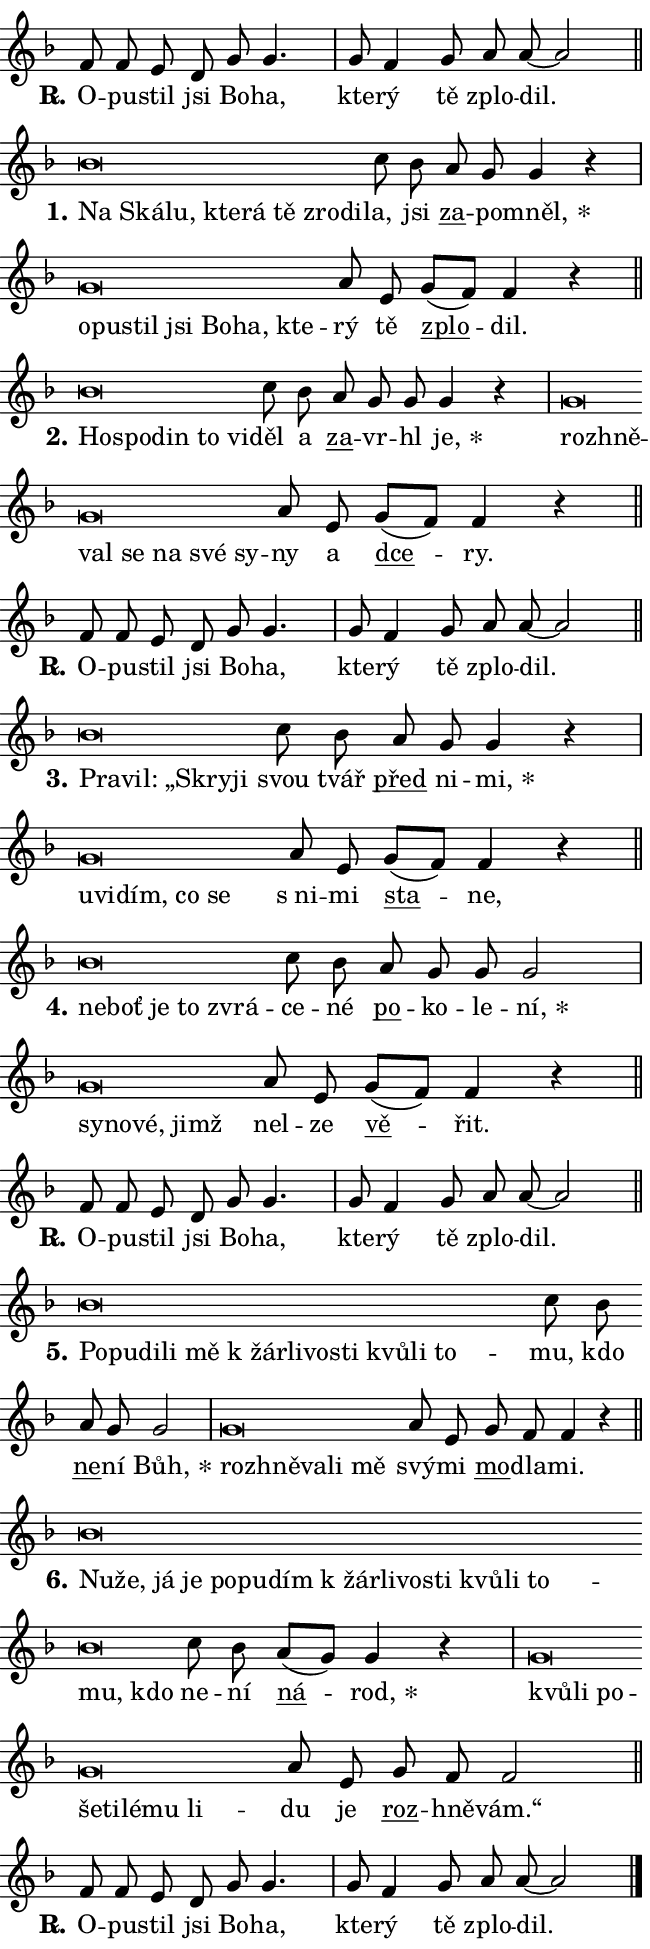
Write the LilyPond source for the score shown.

\version "2.24.0"
\header { tagline = "" }
\paper {
  indent = 0\cm
  top-margin = 0\cm
  right-margin = 0.13\cm % to fit lyric hyphens
  bottom-margin = 0\cm
  left-margin = 0\cm
  paper-width = 11\cm
  page-breaking = #ly:one-page-breaking
  system-system-spacing.basic-distance = #11
  score-system-spacing.basic-distance = #11
  ragged-last = ##f
}


%% Author: Thomas Morley
%% https://lists.gnu.org/archive/html/lilypond-user/2020-05/msg00002.html
#(define (line-position grob)
"Returns position of @var[grob} in current system:
   @code{'start}, if at first time-step
   @code{'end}, if at last time-step
   @code{'middle} otherwise
"
  (let* ((col (ly:item-get-column grob))
         (ln (ly:grob-object col 'left-neighbor))
         (rn (ly:grob-object col 'right-neighbor))
         (col-to-check-left (if (ly:grob? ln) ln col))
         (col-to-check-right (if (ly:grob? rn) rn col))
         (break-dir-left
           (and
             (ly:grob-property col-to-check-left 'non-musical #f)
             (ly:item-break-dir col-to-check-left)))
         (break-dir-right
           (and
             (ly:grob-property col-to-check-right 'non-musical #f)
             (ly:item-break-dir col-to-check-right))))
        (cond ((eqv? 1 break-dir-left) 'start)
              ((eqv? -1 break-dir-right) 'end)
              (else 'middle))))

#(define (tranparent-at-line-position vctor)
  (lambda (grob)
  "Relying on @code{line-position} select the relevant enry from @var{vctor}.
Used to determine transparency,"
    (case (line-position grob)
      ((end) (not (vector-ref vctor 0)))
      ((middle) (not (vector-ref vctor 1)))
      ((start) (not (vector-ref vctor 2))))))

noteHeadBreakVisibility =
#(define-music-function (break-visibility)(vector?)
"Makes @code{NoteHead}s transparent relying on @var{break-visibility}"
#{
  \override NoteHead.transparent =
    #(tranparent-at-line-position break-visibility)
#})

#(define delete-ledgers-for-transparent-note-heads
  (lambda (grob)
    "Reads whether a @code{NoteHead} is transparent.
If so this @code{NoteHead} is removed from @code{'note-heads} from
@var{grob}, which is supposed to be @code{LedgerLineSpanner}.
As a result ledgers are not printed for this @code{NoteHead}"
    (let* ((nhds-array (ly:grob-object grob 'note-heads))
           (nhds-list
             (if (ly:grob-array? nhds-array)
                 (ly:grob-array->list nhds-array)
                 '()))
           ;; Relies on the transparent-property being done before
           ;; Staff.LedgerLineSpanner.after-line-breaking is executed.
           ;; This is fragile ...
           (to-keep
             (remove
               (lambda (nhd)
                 (ly:grob-property nhd 'transparent #f))
               nhds-list)))
      ;; TODO find a better method to iterate over grob-arrays, similiar
      ;; to filter/remove etc for lists
      ;; For now rebuilt from scratch
      (set! (ly:grob-object grob 'note-heads)  '())
      (for-each
        (lambda (nhd)
          (ly:pointer-group-interface::add-grob grob 'note-heads nhd))
        to-keep))))

squashNotes = {
  \override NoteHead.X-extent = #'(-0.2 . 0.2)
  \override NoteHead.Y-extent = #'(-0.75 . 0)
  \override NoteHead.stencil =
    #(lambda (grob)
       (let ((pos (ly:grob-property grob 'staff-position)))
         (begin
           (if (< pos -7) (display "ERROR: Lower brevis then expected\n") (display ""))
           (if (<= pos -6) ly:text-interface::print ly:note-head::print))))
}
unSquashNotes = {
  \revert NoteHead.X-extent
  \revert NoteHead.Y-extent
  \revert NoteHead.stencil
}

hideNotes = \noteHeadBreakVisibility #begin-of-line-visible
unHideNotes = \noteHeadBreakVisibility #all-visible

% work-around for resetting accidentals
% https://lilypond.org/doc/v2.23/Documentation/notation/displaying-rhythms#unmetered-music
cadenzaMeasure = {
  \cadenzaOff
  \partial 1024 s1024
  \cadenzaOn
}

#(define-markup-command (accent layout props text) (markup?)
  "Underline accented syllable"
  (interpret-markup layout props
    #{\markup \override #'(offset . 4.3) \underline { #text }#}))

responsum = \markup \concat {
  "R" \hspace #-1.05 \path #0.1 #'((moveto 0 0.07) (lineto 0.9 0.8)) \hspace #0.05 "."
}

spaceSize = #0.6828661417322834 % exact space size for TeX Gyre Schola

\layout {
  \context {
    \Staff
    \remove "Time_signature_engraver"
    \override LedgerLineSpanner.after-line-breaking = #delete-ledgers-for-transparent-note-heads
  }
  \context {
    \Lyrics {
      \override LyricSpace.minimum-distance = \spaceSize
      \override LyricText.font-name = #"TeX Gyre Schola"
      \override LyricText.font-size = 1
      \override StanzaNumber.font-name = #"TeX Gyre Schola Bold"
      \override StanzaNumber.font-size = 1
    }
  }
  \context {
    \Score 
    \override NoteHead.text =
      #(lambda (grob) 
        (let ((pos (ly:grob-property grob 'staff-position)))
          #{\markup {
            \combine
              \halign #-0.55 \raise #(if (= pos -6) 0 0.5) \override #'(thickness . 2) \draw-line #'(3.2 . 0)
              \musicglyph "noteheads.sM1"
          }#}))
  }
}

% magnetic-lyrics.ily
%
%   written by
%     Jean Abou Samra <jean@abou-samra.fr>
%     Werner Lemberg <wl@gnu.org>
%
%   adapted by
%     Jiri Hon <jiri.hon@gmail.com>
%
% Version 2022-Apr-15

% https://www.mail-archive.com/lilypond-user@gnu.org/msg149350.html

#(define (Left_hyphen_pointer_engraver context)
   "Collect syllable-hyphen-syllable occurrences in lyrics and store
them in properties.  This engraver only looks to the left.  For
example, if the lyrics input is @code{foo -- bar}, it does the
following.

@itemize @bullet
@item
Set the @code{text} property of the @code{LyricHyphen} grob between
@q{foo} and @q{bar} to @code{foo}.

@item
Set the @code{left-hyphen} property of the @code{LyricText} grob with
text @q{foo} to the @code{LyricHyphen} grob between @q{foo} and
@q{bar}.
@end itemize

Use this auxiliary engraver in combination with the
@code{lyric-@/text::@/apply-@/magnetic-@/offset!} hook."
   (let ((hyphen #f)
         (text #f))
     (make-engraver
      (acknowledgers
       ((lyric-syllable-interface engraver grob source-engraver)
        (set! text grob)))
      (end-acknowledgers
       ((lyric-hyphen-interface engraver grob source-engraver)
        ;(when (not (grob::has-interface grob 'lyric-space-interface))
          (set! hyphen grob)));)
      ((stop-translation-timestep engraver)
       (when (and text hyphen)
         (ly:grob-set-object! text 'left-hyphen hyphen))
       (set! text #f)
       (set! hyphen #f)))))

#(define (lyric-text::apply-magnetic-offset! grob)
   "If the space between two syllables is less than the value in
property @code{LyricText@/.details@/.squash-threshold}, move the right
syllable to the left so that it gets concatenated with the left
syllable.

Use this function as a hook for
@code{LyricText@/.after-@/line-@/breaking} if the
@code{Left_@/hyphen_@/pointer_@/engraver} is active."
   (let ((hyphen (ly:grob-object grob 'left-hyphen #f)))
     (when hyphen
       (let ((left-text (ly:spanner-bound hyphen LEFT)))
         (when (grob::has-interface left-text 'lyric-syllable-interface)
           (let* ((common (ly:grob-common-refpoint grob left-text X))
                  (this-x-ext (ly:grob-extent grob common X))
                  (left-x-ext
                   (begin
                     ;; Trigger magnetism for left-text.
                     (ly:grob-property left-text 'after-line-breaking)
                     (ly:grob-extent left-text common X)))
                  ;; `delta` is the gap width between two syllables.
                  (delta (- (interval-start this-x-ext)
                            (interval-end left-x-ext)))
                  (details (ly:grob-property grob 'details))
                  (threshold (assoc-get 'squash-threshold details 0.2)))
             (when (< delta threshold)
               (let* (;; We have to manipulate the input text so that
                      ;; ligatures crossing syllable boundaries are not
                      ;; disabled.  For languages based on the Latin
                      ;; script this is essentially a beautification.
                      ;; However, for non-Western scripts it can be a
                      ;; necessity.
                      (lt (ly:grob-property left-text 'text))
                      (rt (ly:grob-property grob 'text))
                      (is-space (grob::has-interface hyphen 'lyric-space-interface))
                      (space (if is-space " " ""))
                      (extra-delta (if is-space spaceSize 0))
                      ;; Append new syllable.
                      (ltrt-space (if (and (string? lt) (string? rt))
                                (string-append lt space rt)
                                (make-concat-markup (list lt space rt))))
                      ;; Right-align `ltrt` to the right side.
                      (ltrt-space-markup (grob-interpret-markup
                               grob
                               (make-translate-markup
                                (cons (interval-length this-x-ext) 0)
                                (make-right-align-markup ltrt-space)))))
                 (begin
                   ;; Don't print `left-text`.
                   (ly:grob-set-property! left-text 'stencil #f)
                   ;; Set text and stencil (which holds all collected
                   ;; syllables so far) and shift it to the left.
                   (ly:grob-set-property! grob 'text ltrt-space)
                   (ly:grob-set-property! grob 'stencil ltrt-space-markup)
                   (ly:grob-translate-axis! grob (- (- delta extra-delta)) X))))))))))


#(define (lyric-hyphen::displace-bounds-first grob)
   ;; Make very sure this callback isn't triggered too early.
   (let ((left (ly:spanner-bound grob LEFT))
         (right (ly:spanner-bound grob RIGHT)))
     (ly:grob-property left 'after-line-breaking)
     (ly:grob-property right 'after-line-breaking)
     (ly:lyric-hyphen::print grob)))

squashThreshold = #0.4

\layout {
  \context {
    \Lyrics
    \consists #Left_hyphen_pointer_engraver
    \override LyricText.after-line-breaking =
      #lyric-text::apply-magnetic-offset!
    \override LyricHyphen.stencil = #lyric-hyphen::displace-bounds-first
    \override LyricText.details.squash-threshold = \squashThreshold
    \override LyricHyphen.minimum-distance = 0
    \override LyricHyphen.minimum-length = \squashThreshold
  }
}

squashText = \override LyricText.details.squash-threshold = 9999
unSquashText = \override LyricText.details.squash-threshold = \squashThreshold

leftText = \override LyricText.self-alignment-X = #LEFT
unLeftText = \revert LyricText.self-alignment-X

starOffset = #(lambda (grob) 
                (let ((x_offset (ly:self-alignment-interface::aligned-on-x-parent grob)))
                  (if (= x_offset 0) 0 (+ x_offset 1.2))))

star = #(define-music-function (syllable)(string?)
"Append star separator at the end of a syllable"
#{
  \once \override LyricText.X-offset = #starOffset
  \lyricmode { \markup {
    #syllable
    \override #'((font-name . "TeX Gyre Schola Bold")) \hspace #0.2 \lower #0.65 \larger "*"
  } }
#})

starAccent = #(define-music-function (syllable)(string?)
"Append star separator at the end of a syllable and make accent"
#{
  \once \override LyricText.X-offset = #starOffset
  \lyricmode { \markup {
    \accent #syllable
    \override #'((font-name . "TeX Gyre Schola Bold")) \hspace #0.2 \lower #0.65 \larger "*"
  } }
#})

breath = #(define-music-function (syllable)(string?)
"Append breathing indicator at the end of a syllable"
#{
  \lyricmode { \markup { #syllable "+" } }
#})

optionalBreath = #(define-music-function (syllable)(string?)
"Append optional breathing indicator at the end of a syllable"
#{
  \lyricmode { \markup { #syllable "(+)" } }
#})


\score {
    <<
        \new Voice = "melody" { \cadenzaOn \key f \major \relative { f'8 f e d g g4. \cadenzaMeasure \bar "|" g8 f4 g8 a a~ a2 \cadenzaMeasure \bar "||" \break } }
        \new Lyrics \lyricsto "melody" { \lyricmode { \set stanza = \responsum
O -- pu -- stil jsi Bo -- ha, kte -- rý tě zplo -- dil. } }
    >>
    \layout {}
}

\score {
    <<
        \new Voice = "melody" { \cadenzaOn \key f \major \relative { \squashNotes bes'\breve*1/16 \hideNotes \breve*1/16 \bar "" \breve*1/16 \bar "" \breve*1/16 \bar "" \breve*1/16 \bar "" \breve*1/16 \bar "" \breve*1/16 \breve*1/16 \bar "" \unHideNotes \unSquashNotes c8 bes \bar "" a g g4 r \cadenzaMeasure \bar "|" \squashNotes g\breve*1/16 \hideNotes \breve*1/16 \bar "" \breve*1/16 \bar "" \breve*1/16 \bar "" \breve*1/16 \bar "" \breve*1/16 \breve*1/16 \bar "" \unHideNotes \unSquashNotes a8 e \bar "" g[( f)] f4 r \cadenzaMeasure \bar "||" \break } }
        \new Lyrics \lyricsto "melody" { \lyricmode { \set stanza = "1."
\leftText Na \squashText Ská -- lu, kte -- rá tě zro -- di -- \unLeftText \unSquashText la, jsi \markup \accent za -- po -- \star mněl, \leftText o -- \squashText pu -- stil jsi Bo -- ha, kte -- \unLeftText \unSquashText rý tě \markup \accent zplo -- dil. } }
    >>
    \layout {}
}

\score {
    <<
        \new Voice = "melody" { \cadenzaOn \key f \major \relative { \squashNotes bes'\breve*1/16 \hideNotes \breve*1/16 \bar "" \breve*1/16 \bar "" \breve*1/16 \breve*1/16 \bar "" \unHideNotes \unSquashNotes c8 bes \bar "" a g g g4 r \cadenzaMeasure \bar "|" \squashNotes g\breve*1/16 \hideNotes \breve*1/16 \bar "" \breve*1/16 \bar "" \breve*1/16 \bar "" \breve*1/16 \bar "" \breve*1/16 \breve*1/16 \bar "" \unHideNotes \unSquashNotes a8 e \bar "" g[( f)] f4 r \cadenzaMeasure \bar "||" \break } }
        \new Lyrics \lyricsto "melody" { \lyricmode { \set stanza = "2."
\leftText Ho -- \squashText spo -- din to vi -- \unLeftText \unSquashText děl a \markup \accent za -- vr -- hl \star je, \leftText roz -- \squashText hně -- val se na své sy -- \unLeftText \unSquashText ny a \markup \accent dce -- ry. } }
    >>
    \layout {}
}

\score {
    <<
        \new Voice = "melody" { \cadenzaOn \key f \major \relative { f'8 f e d g g4. \cadenzaMeasure \bar "|" g8 f4 g8 a a~ a2 \cadenzaMeasure \bar "||" \break } }
        \new Lyrics \lyricsto "melody" { \lyricmode { \set stanza = \responsum
O -- pu -- stil jsi Bo -- ha, kte -- rý tě zplo -- dil. } }
    >>
    \layout {}
}

\score {
    <<
        \new Voice = "melody" { \cadenzaOn \key f \major \relative { \squashNotes bes'\breve*1/16 \hideNotes \breve*1/16 \bar "" \breve*1/16 \breve*1/16 \bar "" \unHideNotes \unSquashNotes c8 bes \bar "" a g g4 r \cadenzaMeasure \bar "|" \squashNotes g\breve*1/16 \hideNotes \breve*1/16 \bar "" \breve*1/16 \bar "" \breve*1/16 \breve*1/16 \bar "" \unHideNotes \unSquashNotes a8 e \bar "" g[( f)] f4 r \cadenzaMeasure \bar "||" \break } }
        \new Lyrics \lyricsto "melody" { \lyricmode { \set stanza = "3."
\leftText Pra -- \squashText vil: „Skry -- ji \unLeftText \unSquashText svou tvář \markup \accent před ni -- \star mi, \leftText u -- \squashText vi -- dím, co se \unLeftText \unSquashText "s ni" -- mi \markup \accent sta -- ne, } }
    >>
    \layout {}
}

\score {
    <<
        \new Voice = "melody" { \cadenzaOn \key f \major \relative { \squashNotes bes'\breve*1/16 \hideNotes \breve*1/16 \bar "" \breve*1/16 \bar "" \breve*1/16 \breve*1/16 \bar "" \unHideNotes \unSquashNotes c8 bes \bar "" a g g g2 \cadenzaMeasure \bar "|" \squashNotes g\breve*1/16 \hideNotes \breve*1/16 \bar "" \breve*1/16 \breve*1/16 \bar "" \unHideNotes \unSquashNotes a8 e \bar "" g[( f)] f4 r \cadenzaMeasure \bar "||" \break } }
        \new Lyrics \lyricsto "melody" { \lyricmode { \set stanza = "4."
\leftText ne -- \squashText boť je to zvrá -- \unLeftText \unSquashText ce -- né \markup \accent po -- ko -- le -- \star ní, \leftText sy -- \squashText no -- vé, jimž \unLeftText \unSquashText nel -- ze \markup \accent vě -- řit. } }
    >>
    \layout {}
}

\score {
    <<
        \new Voice = "melody" { \cadenzaOn \key f \major \relative { f'8 f e d g g4. \cadenzaMeasure \bar "|" g8 f4 g8 a a~ a2 \cadenzaMeasure \bar "||" \break } }
        \new Lyrics \lyricsto "melody" { \lyricmode { \set stanza = \responsum
O -- pu -- stil jsi Bo -- ha, kte -- rý tě zplo -- dil. } }
    >>
    \layout {}
}

\score {
    <<
        \new Voice = "melody" { \cadenzaOn \key f \major \relative { \squashNotes bes'\breve*1/16 \hideNotes \breve*1/16 \bar "" \breve*1/16 \bar "" \breve*1/16 \bar "" \breve*1/16 \bar "" \breve*1/16 \bar "" \breve*1/16 \bar "" \breve*1/16 \bar "" \breve*1/16 \bar "" \breve*1/16 \bar "" \breve*1/16 \breve*1/16 \bar "" \unHideNotes \unSquashNotes c8 bes \bar "" a g g2 \cadenzaMeasure \bar "|" \squashNotes g\breve*1/16 \hideNotes \breve*1/16 \bar "" \breve*1/16 \bar "" \breve*1/16 \breve*1/16 \bar "" \unHideNotes \unSquashNotes a8 e \bar "" g f f4 r \cadenzaMeasure \bar "||" \break } }
        \new Lyrics \lyricsto "melody" { \lyricmode { \set stanza = "5."
\leftText Po -- \squashText pu -- di -- li mě "k žár" -- li -- vo -- sti kvů -- li to -- \unLeftText \unSquashText mu, kdo \markup \accent ne -- ní \star Bůh, \leftText roz -- \squashText hně -- va -- li mě \unLeftText \unSquashText svý -- mi \markup \accent mo -- dla -- mi. } }
    >>
    \layout {}
}

\score {
    <<
        \new Voice = "melody" { \cadenzaOn \key f \major \relative { \squashNotes bes'\breve*1/16 \hideNotes \breve*1/16 \bar "" \breve*1/16 \bar "" \breve*1/16 \bar "" \breve*1/16 \bar "" \breve*1/16 \bar "" \breve*1/16 \bar "" \breve*1/16 \bar "" \breve*1/16 \bar "" \breve*1/16 \bar "" \breve*1/16 \bar "" \breve*1/16 \bar "" \breve*1/16 \bar "" \breve*1/16 \bar "" \breve*1/16 \breve*1/16 \bar "" \unHideNotes \unSquashNotes c8 bes \bar "" a[( g)] g4 r \cadenzaMeasure \bar "|" \squashNotes g\breve*1/16 \hideNotes \breve*1/16 \bar "" \breve*1/16 \bar "" \breve*1/16 \bar "" \breve*1/16 \bar "" \breve*1/16 \bar "" \breve*1/16 \breve*1/16 \bar "" \unHideNotes \unSquashNotes a8 e \bar "" g f f2 \cadenzaMeasure \bar "||" \break } }
        \new Lyrics \lyricsto "melody" { \lyricmode { \set stanza = "6."
\leftText Nu -- \squashText že, já je po -- pu -- dím "k žár" -- li -- vo -- sti kvů -- li to -- mu, kdo \unLeftText \unSquashText ne -- ní \markup \accent ná -- \star rod, \leftText kvů -- \squashText li po -- še -- ti -- lé -- mu li -- \unLeftText \unSquashText du je \markup \accent roz -- hně -- vám.“ } }
    >>
    \layout {}
}

\score {
    <<
        \new Voice = "melody" { \cadenzaOn \key f \major \relative { f'8 f e d g g4. \cadenzaMeasure \bar "|" g8 f4 g8 a a~ a2 \cadenzaMeasure \bar "||" \break } \bar "|." }
        \new Lyrics \lyricsto "melody" { \lyricmode { \set stanza = \responsum
O -- pu -- stil jsi Bo -- ha, kte -- rý tě zplo -- dil. } }
    >>
    \layout {}
}
